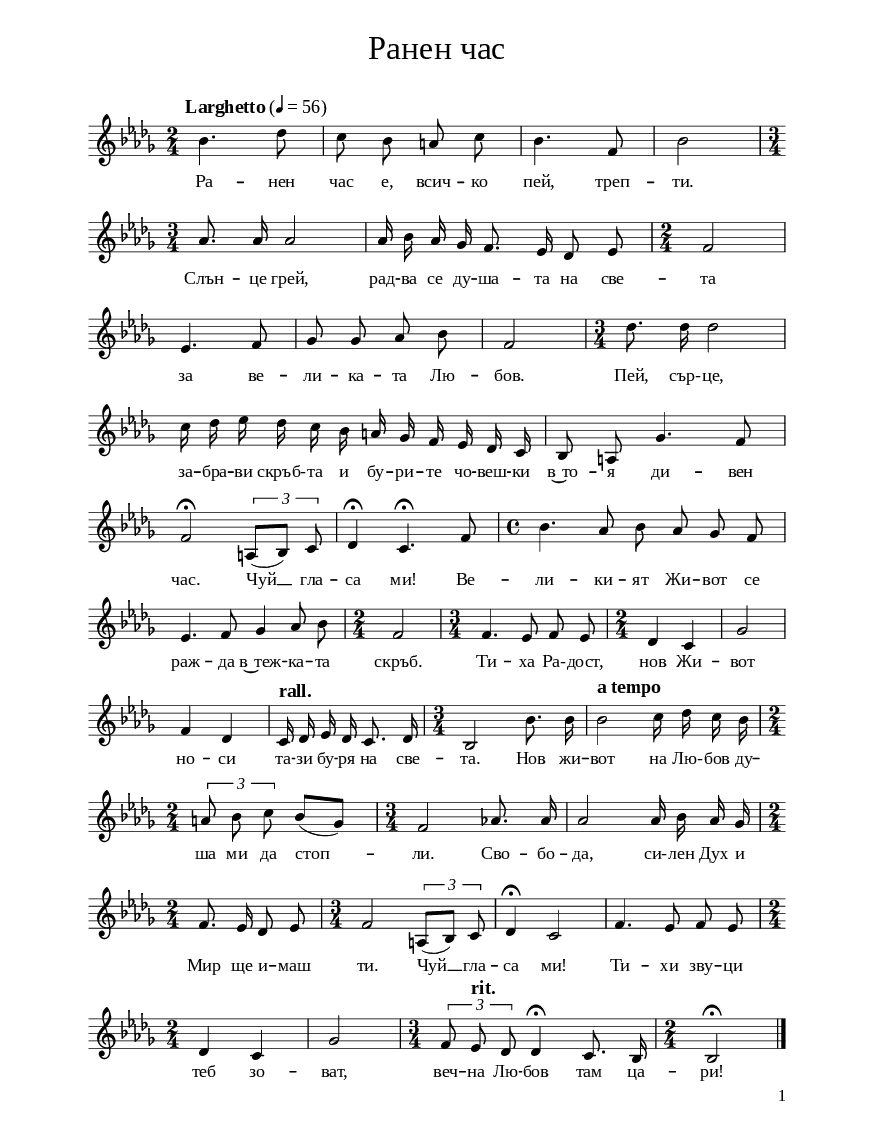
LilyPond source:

\version "2.24.2"

\include "include/globals.ily"

\bookpart {
  \label #'ref121
  \tocItem \markup "Ранен час"
    \paper {
    print-all-headers = ##t
    print-page-number = ##t
    print-first-page-number = ##t

    % put page numbers on the bottom
    oddHeaderMarkup = \markup ""
    evenHeaderMarkup = \markup ""
    oddFooterMarkup = \markup
    \fill-line {
      ""
      \if \should-print-page-number \fromproperty #'page:page-number-string
    }
    evenFooterMarkup = \markup
    \fill-line {
      \if \should-print-page-number \fromproperty #'page:page-number-string
      ""
    }

    left-margin = 1.5\cm
    right-margin = 1.5\cm
    top-margin = 1.6\cm
    bottom-margin = 1.2\cm
    ragged-bottom = ##t % do not spread the staves to fill the whole vertical space

    % change distance between staves
    system-system-spacing =
    #'((basic-distance . 10)
       (minimum-distance . 6)
       (padding . 1)
       (stretchability . 12))
  }
  \score {
    \include "include/score-layout.ily"


    \new Voice \relative c' {
      \clef treble
      \key bes \minor
      \time 2/4
      \tempoFunc "Larghetto" 4 "56"
      \autoBeamOff

      bes'4.  des8 | % 2
      c8  bes8  a8  c8 | % 3
      bes4.  f8 | % 4
      bes2 \break | % 5
      \time 3/4  | % 5
      as8.  as16  as2 | % 6
      as16  bes16  as16  ges16
      f8.  es16  des8  es8 | % 7
      \time 2/4  | % 7
      f2 \break | % 8
      es4.  f8 | % 9
      ges8  ges8  as8 bes8 |
      \barNumberCheck #10
      f2 | % 11
      \time 3/4  | % 11
      des'8.  des16  des2 \break | % 12
      c16  des16  es16  des16
      c16  bes16  a16  ges16
      f16  es16  des16  c16 | % 13
      bes8  a8  ges'4.  f8 \break | % 14
      f2 ^\fermata
      \tuplet 3/2 {   a,8 ( [  bes8 ) ]  c8 }
      | % 15
      des4 ^\fermata  c4. ^\fermata  f8 | % 16
      \time 4/4  | % 16
      bes4.  as8  bes8  as8
      ges8  f8 \break | % 17
      es4.  f8  ges4  as8  bes8
      | % 18
      \time 2/4  | % 18
      f2 | % 19
      \time 3/4  | % 19
      f4.  es8  f8  es8 |
      \time 2/4  |
      des4  c4  | % 21
      ges'2 \break | % 22
      f4  des4 | % 23
      \tempo "rall." c16  des16  es16
      des16  c8.  des16 | % 24
      \time 3/4 bes2  % 25
      bes'8.  bes16 |
      \tempo "a tempo" bes2 % 26
      c16  des16  c16  bes16 |
      \time 2/4
      \tupletUp \tuplet 3/2 {a8  bes8  c8 }
      bes8 ( [  ges8 ) ] | % 27
      \time 3/4 f2 aes!8.  as16 | % 28
      as2  as16  bes16  as16
      ges16 \break | % 29
      \time 2/4  | % 29
      f8.  es16  des8  es8 |
      \time 3/4  | f2
      \tuplet 3/2 {a,8 ( [  bes8 ) ]  c8 }
      | % 31
      des4 ^\fermata  c2 | % 32
      f4.  es8  f8  es8 \break | % 33
      \time 2/4  | % 33
      des4  c4 | % 34
      ges'2 | % 35
      \time 3/4  | % 35
      \tuplet 3/2 { f8 \tempo "rit.               " es des } des4 \fermata  c8. bes16 | \time 2/4 bes2 \fermata \bar "|." \break
    }

    \addlyrics {
      Ра -- нен час е, всич -- ко пей,
      треп -- ти. Слън -- це грей, рад --
      ва се ду -- ша -- та на све -- та
      за ве -- ли -- ка -- та Лю -- бов.
      Пей, "сър-" -- це, за -- бра -- ви
      "скръб-" -- та и бу -- ри -- те чо --
      веш -- ки в~то -- я ди -- вен час.
      Чуй __  гла -- са ми! Ве -- ли --
      ки -- ят Жи -- вот се раж -- да
      в~теж -- ка -- та скръб. Ти -- ха
      "Ра-" -- дост, нов Жи -- вот но -- си
      та -- зи бу -- ря на све -- та.
      Нов жи -- вот на "Лю-" -- бов ду --
      ша ми да стоп -- ли. Сво -- бо
      -- да, "си-" -- лен Дух и Мир ще и --
      маш ти. Чуй __  гла -- са ми!
      Ти -- хи зву -- ци теб зо -- ват,
      веч -- на Лю -- бов там ца -- ри!}

        \header {
          title = \titleFunc "Ранен час" "Ranen čas"
        }

        \midi{}

      } % score
      

    } % bookpart
